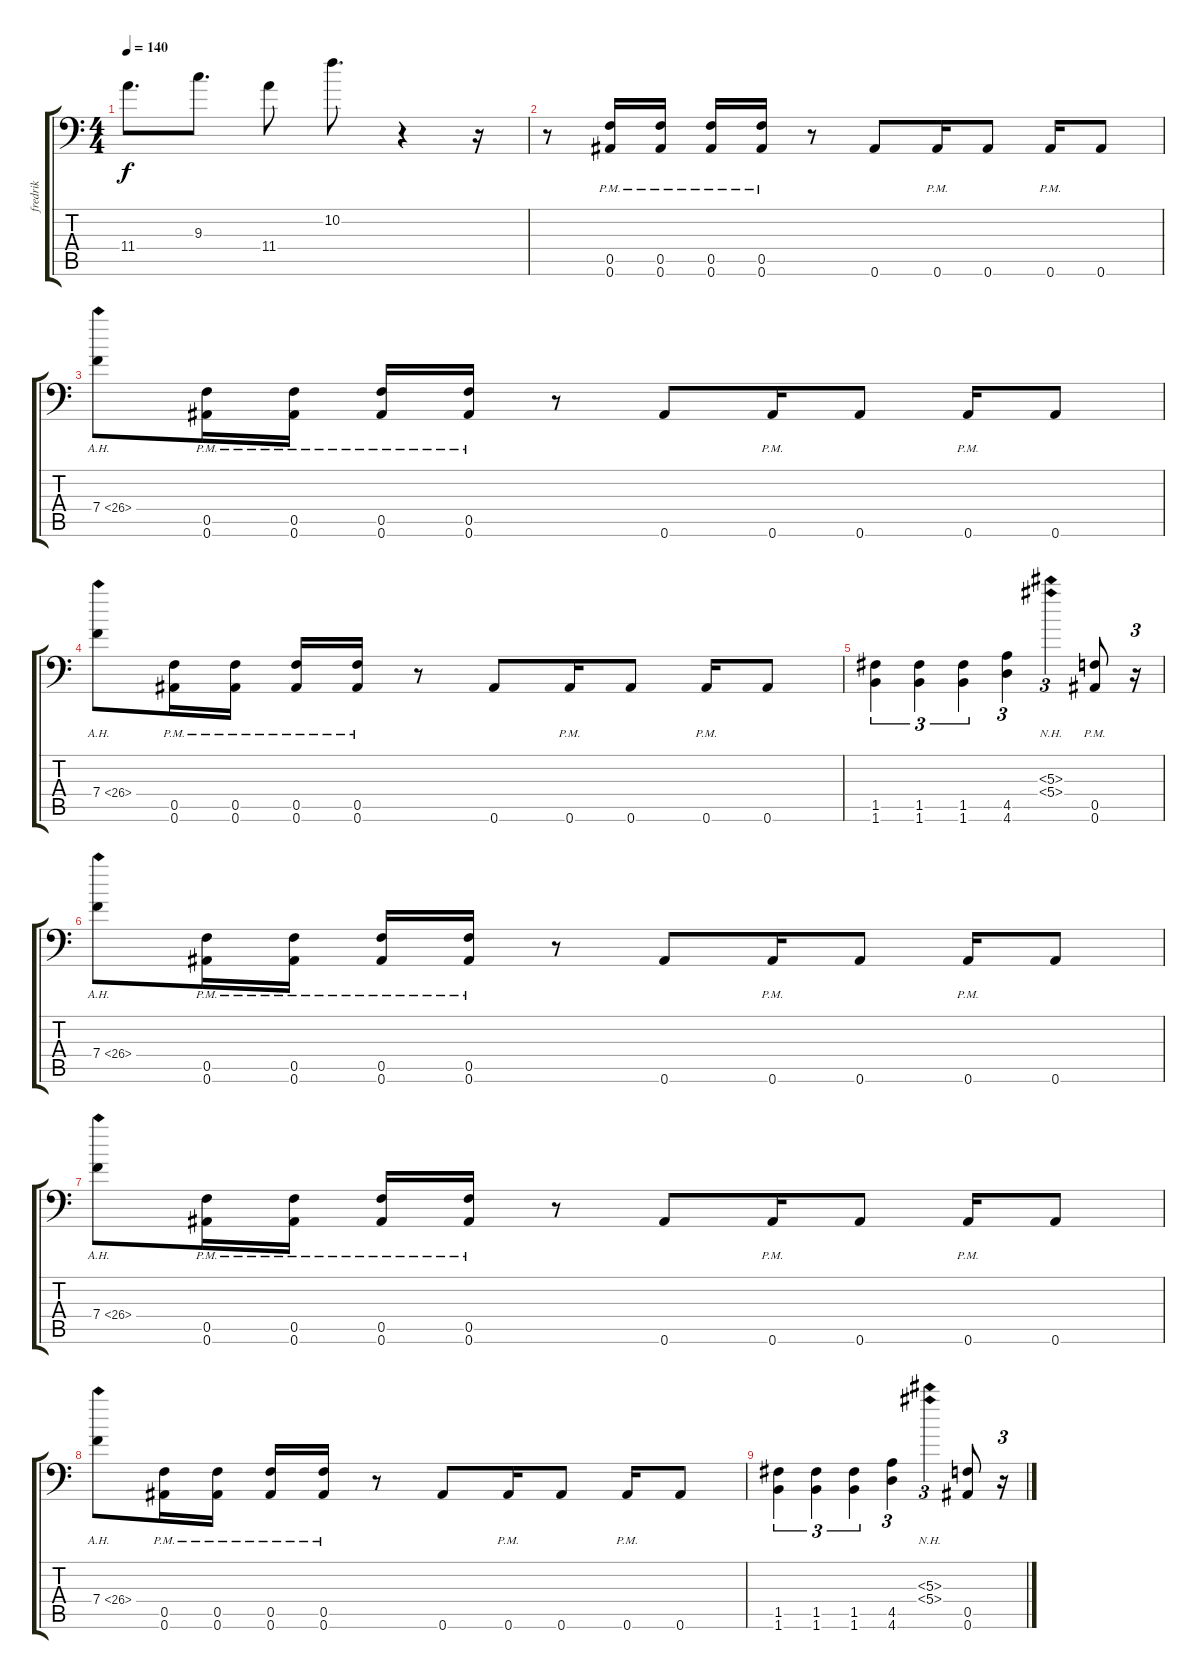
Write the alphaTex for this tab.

\track ("fredrik" "fredrik") {instrument distortionguitar}
\staff {score tabs}
\tuning (C4 G3 Eb3 Bb2 F2 Bb1) {hide}
\ts (4 4)
\tempo 140
\clef f4
\ks c
11.4.8{d dy f} 9.3.8{d} 11.4.8 10.2.8{d} r.4 r.16 |
r.8 (0.5{pm} 0.6{pm}).16 (0.5{pm} 0.6{pm}).16 (0.5{pm} 0.6{pm}).16 (0.5{pm} 0.6{pm}).16 r.8 0.6.8 0.6{pm}.16 0.6.8 0.6{pm}.16 0.6.8 |
7.4{ah 19}.8 (0.5{pm} 0.6{pm}).16 (0.5{pm} 0.6{pm}).16 (0.5{pm} 0.6{pm}).16 (0.5{pm} 0.6{pm}).16 r.8 0.6.8 0.6{pm}.16 0.6.8 0.6{pm}.16 0.6.8 |
7.4{ah 19}.8 (0.5{pm} 0.6{pm}).16 (0.5{pm} 0.6{pm}).16 (0.5{pm} 0.6{pm}).16 (0.5{pm} 0.6{pm}).16 r.8 0.6.8 0.6{pm}.16 0.6.8 0.6{pm}.16 0.6.8 |
(1.5 1.6).4{tu (3 2)} (1.5 1.6).4{tu (3 2)} (1.5 1.6).4{tu (3 2)} (4.5 4.6).4{tu (3 2)} (5.3{nh} 5.4{nh}).4{tu (3 2)} (0.5{pm} 0.6{pm}).8 r.16{tu (3 2)} |
7.4{ah 19}.8 (0.5{pm} 0.6{pm}).16 (0.5{pm} 0.6{pm}).16 (0.5{pm} 0.6{pm}).16 (0.5{pm} 0.6{pm}).16 r.8 0.6.8 0.6{pm}.16 0.6.8 0.6{pm}.16 0.6.8 |
7.4{ah 19}.8 (0.5{pm} 0.6{pm}).16 (0.5{pm} 0.6{pm}).16 (0.5{pm} 0.6{pm}).16 (0.5{pm} 0.6{pm}).16 r.8 0.6.8 0.6{pm}.16 0.6.8 0.6{pm}.16 0.6.8 |
7.4{ah 19}.8 (0.5{pm} 0.6{pm}).16 (0.5{pm} 0.6{pm}).16 (0.5{pm} 0.6{pm}).16 (0.5{pm} 0.6{pm}).16 r.8 0.6.8 0.6{pm}.16 0.6.8 0.6{pm}.16 0.6.8 |
(1.5 1.6).4{tu (3 2)} (1.5 1.6).4{tu (3 2)} (1.5 1.6).4{tu (3 2)} (4.5 4.6).4{tu (3 2)} (5.3{nh} 5.4{nh}).4{tu (3 2)} (0.5 0.6).8 r.16{tu (3 2)}
